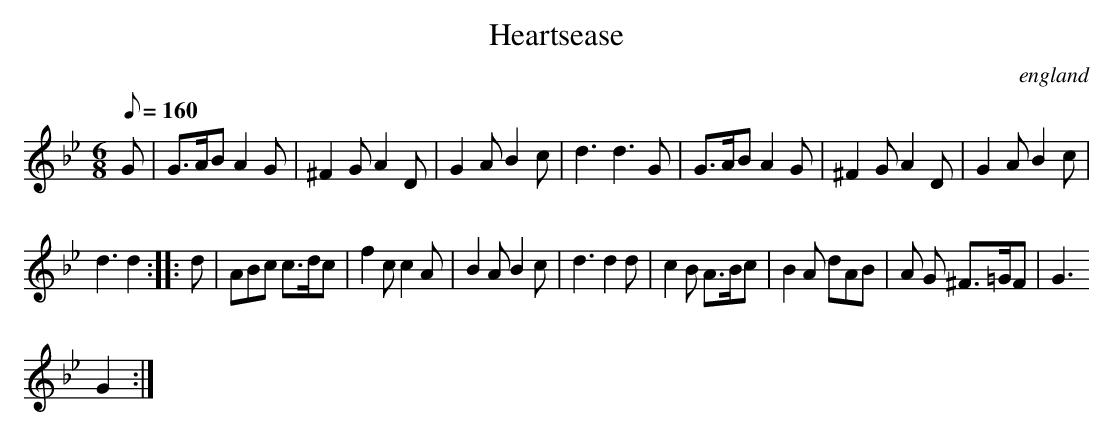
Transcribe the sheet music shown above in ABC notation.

X:1
T:Heartsease
O:england
M:6/8
L:1/8
Q:160
K:Gm
G|G>AB A2 G|^F2 G A2 D|G2 A B2 c|d3 d3 G|G>AB A2 G|^F2 G A2 D|G2 A B2 c|
d3 d2::\
d|ABc c>dc|f2 c c2 A|B2 A B2 c|d3 d2 d|c2 B A>Bc|B2 A dAB|A G ^F>=GF|G3
G2:|
